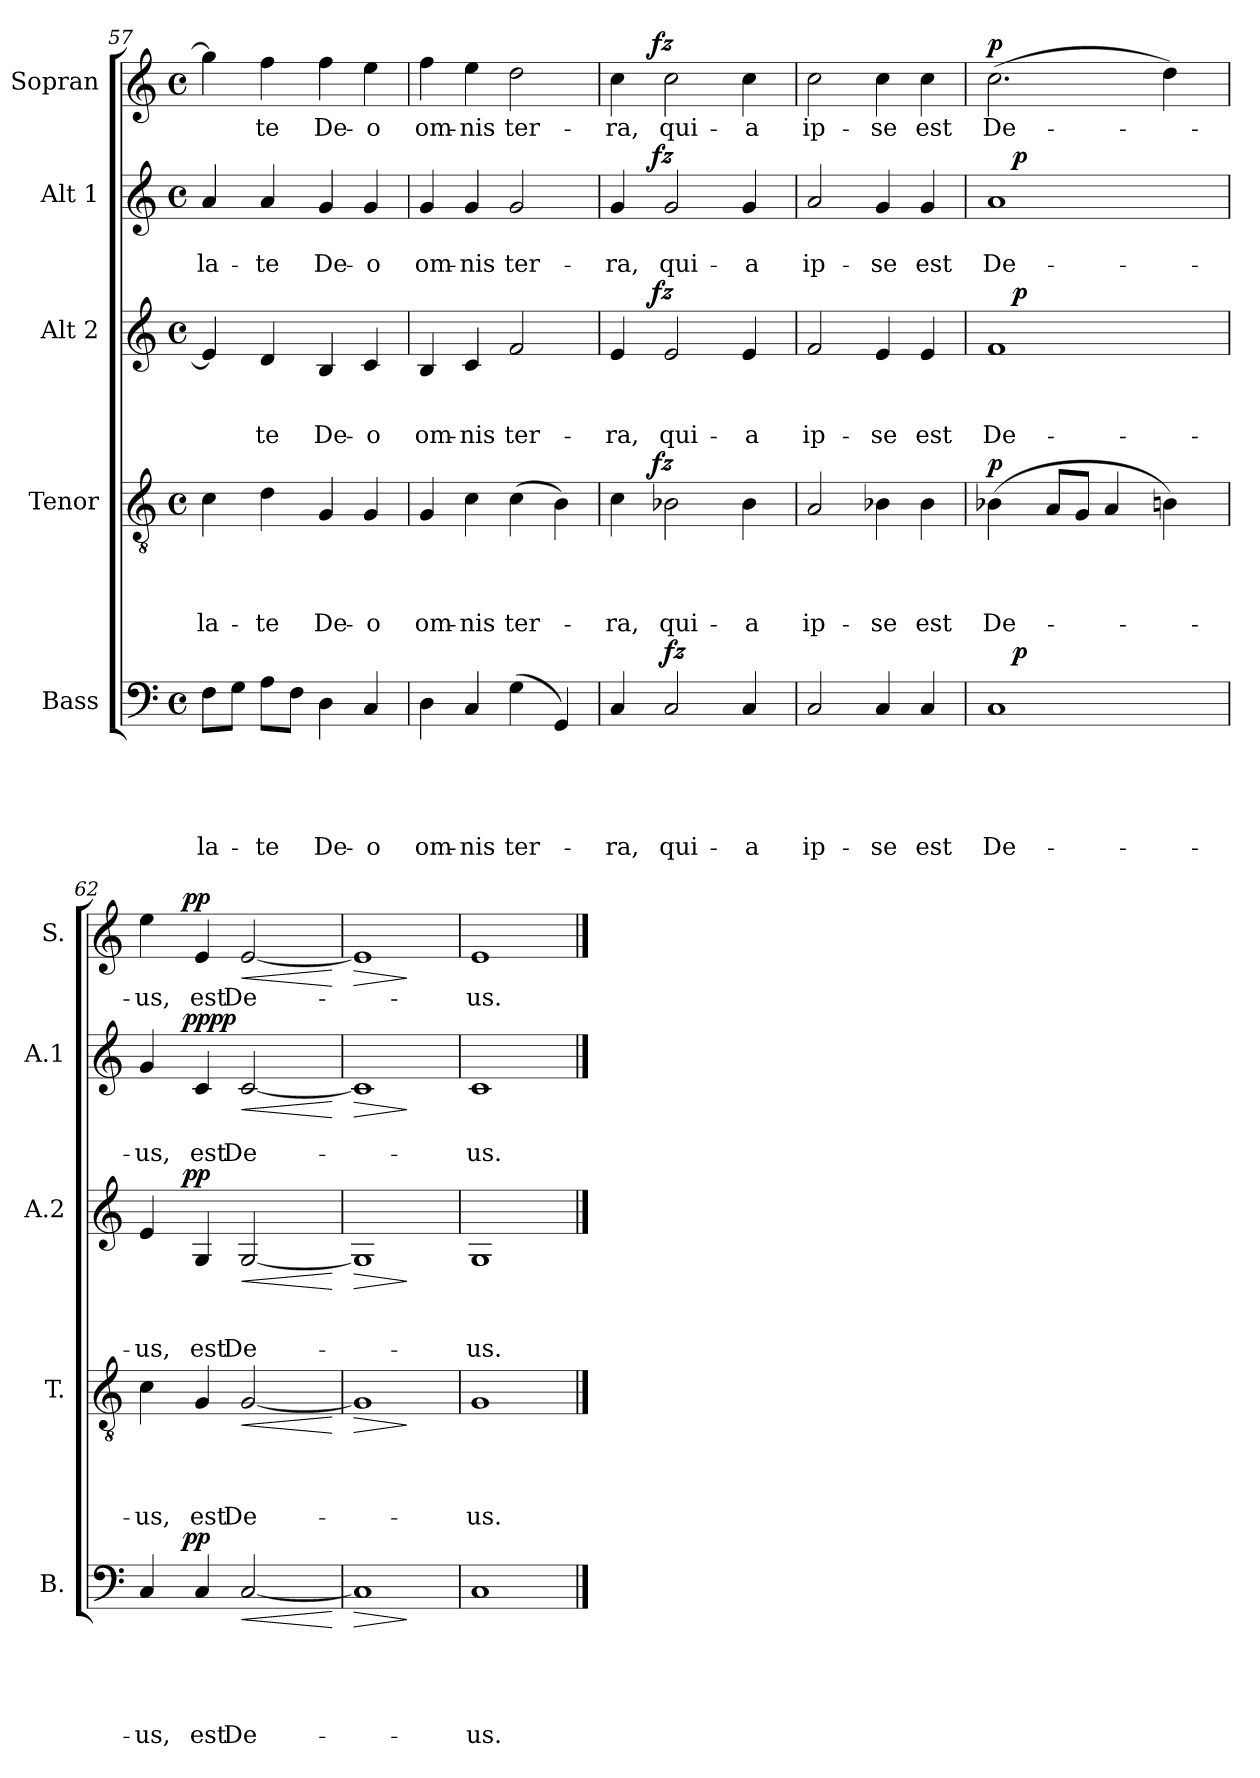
**kern	**text	**text	**text	**text	**text	**dynam	**kern	**text	**text	**text	**text	**dynam	**kern	**text	**text	**text	**dynam	**kern	**text	**text	**dynam	**kern	**text	**dynam
*part5	*part5	*part5	*part5	*part5	*part5	*part5	*part4	*part4	*part4	*part4	*part4	*part4	*part3	*part3	*part3	*part3	*part3	*part2	*part2	*part2	*part2	*part1	*part1	*part1
*staff5	*staff5	*staff5	*staff5	*staff5	*staff5	*staff5	*staff4	*staff4	*staff4	*staff4	*staff4	*staff4	*staff3	*staff3	*staff3	*staff3	*staff3	*staff2	*staff2	*staff2	*staff2	*staff1	*staff1	*staff1
*I"Bass	*	*	*	*	*	*	*I"Tenor	*	*	*	*	*	*I"Alt 2	*	*	*	*	*I"Alt 1	*	*	*	*I"Sopran	*	*
*I'B.	*	*	*	*	*	*	*I'T.	*	*	*	*	*	*I'A.2	*	*	*	*	*I'A.1	*	*	*	*I'S.	*	*
*clefF4	*	*	*	*	*	*	*clefGv2	*	*	*	*	*	*clefG2	*	*	*	*	*clefG2	*	*	*	*clefG2	*	*
*k[]	*	*	*	*	*	*	*k[]	*	*	*	*	*	*k[]	*	*	*	*	*k[]	*	*	*	*k[]	*	*
*C:	*	*	*	*	*	*	*C:	*	*	*	*	*	*C:	*	*	*	*	*C:	*	*	*	*C:	*	*
*M4/4	*	*	*	*	*	*	*M4/4	*	*	*	*	*	*M4/4	*	*	*	*	*M4/4	*	*	*	*M4/4	*	*
*met(c)	*	*	*	*	*	*	*met(c)	*	*	*	*	*	*met(c)	*	*	*	*	*met(c)	*	*	*	*met(c)	*	*
=57	=57	=57	=57	=57	=57	=57	=57	=57	=57	=57	=57	=57	=57	=57	=57	=57	=57	=57	=57	=57	=57	=57	=57	=57
!	!	!	!	!	!LO:LY:b	!	!	!	!	!	!LO:LY:b	!	!	!	!	!	!	!	!	!LO:LY:b	!	!	!	!
8F\L	.	.	.	.	-la-	.	4c\	.	.	.	-la-	.	4e/]	.	.	.	.	4a/	.	-la-	.	4gg\]	.	.
8G\J	.	.	.	.	.	.	.	.	.	.	.	.	.	.	.	.	.	.	.	.	.	.	.	.
!	!	!	!	!	!LO:LY:b	!	!	!	!	!	!LO:LY:b	!	!	!	!	!LO:LY:b	!	!	!	!LO:LY:b	!	!	!LO:LY:b	!
8A\L	.	.	.	.	-te	.	4d\	.	.	.	-te	.	4d/	.	.	-te	.	4a/	.	-te	.	4ff\	-te	.
8F\J	.	.	.	.	.	.	.	.	.	.	.	.	.	.	.	.	.	.	.	.	.	.	.	.
!	!	!	!	!	!LO:LY:b	!	!	!	!	!	!LO:LY:b	!	!	!	!	!LO:LY:b	!	!	!	!LO:LY:b	!	!	!LO:LY:b	!
4D\	.	.	.	.	De-	.	4G/	.	.	.	De-	.	4B/	.	.	De-	.	4g/	.	De-	.	4ff\	De-	.
!	!	!	!	!	!LO:LY:b	!	!	!	!	!	!LO:LY:b	!	!	!	!	!LO:LY:b	!	!	!	!LO:LY:b	!	!	!LO:LY:b	!
4C/	.	.	.	.	-o	.	4G/	.	.	.	-o	.	4c/	.	.	-o	.	4g/	.	-o	.	4ee\	-o	.
=58	=58	=58	=58	=58	=58	=58	=58	=58	=58	=58	=58	=58	=58	=58	=58	=58	=58	=58	=58	=58	=58	=58	=58	=58
!	!	!	!	!	!LO:LY:b	!	!	!	!	!	!LO:LY:b	!	!	!	!	!LO:LY:b	!	!	!	!LO:LY:b	!	!	!LO:LY:b	!
4D\	.	.	.	.	om-	.	4G/	.	.	.	om-	.	4B/	.	.	om-	.	4g/	.	om-	.	4ff\	om-	.
!	!	!	!	!	!LO:LY:b	!	!	!	!	!	!LO:LY:b	!	!	!	!	!LO:LY:b	!	!	!	!LO:LY:b	!	!	!LO:LY:b	!
4C/	.	.	.	.	-nis	.	4c\	.	.	.	-nis	.	4c/	.	.	-nis	.	4g/	.	-nis	.	4ee\	-nis	.
!	!	!	!	!	!LO:LY:b	!	!	!	!	!	!LO:LY:b	!	!	!	!	!LO:LY:b	!	!	!	!LO:LY:b	!	!	!LO:LY:b	!
(>4G\	.	.	.	.	ter-	.	(>4c\	.	.	.	ter-	.	2f/	.	.	ter-	.	2g/	.	ter-	.	2dd\	ter-	.
4GG/)	.	.	.	.	.	.	4B\)	.	.	.	.	.	.	.	.	.	.	.	.	.	.	.	.	.
!!LO:PB:g=z
=59	=59	=59	=59	=59	=59	=59	=59	=59	=59	=59	=59	=59	=59	=59	=59	=59	=59	=59	=59	=59	=59	=59	=59	=59
!	!	!	!	!	!LO:LY:b	!	!	!	!	!	!LO:LY:b	!	!	!	!	!LO:LY:b	!	!	!	!LO:LY:b	!	!	!LO:LY:b	!
*	*	*	*	*	*	*	*^	*	*	*	*	*	*^	*	*	*	*	*^	*	*	*	*^	*	*
4C/	.	.	.	.	-ra,	.	4c\	8..ryy	.	.	.	-ra,	.	4e/	8..ryy	.	.	-ra,	.	4g/	8..ryy	.	-ra,	.	4cc\	8..ryy	-ra,	.
!	!	!	!	!	!	!	!	!	!	!	!	!	!LO:DY:a	!	!	!	!	!	!LO:DY:a	!	!	!	!	!LO:DY:a	!	!	!	!LO:DY:a
.	.	.	.	.	.	.	.	2ryy	.	.	.	.	fz	.	2ryy	.	.	.	fz	.	2ryy	.	.	fz	.	2ryy	.	fz
!	!	!	!	!	!LO:LY:b	!LO:DY:a	!	!	!	!	!	!LO:LY:b	!	!	!	!	!	!LO:LY:b	!	!	!	!	!LO:LY:b	!	!	!	!LO:LY:b	!
2C/	.	.	.	.	qui-	fz	2B-X\	.	.	.	.	qui-	.	2e/	.	.	.	qui-	.	2g/	.	.	qui-	.	2cc\	.	qui-	.
.	.	.	.	.	.	.	.	4ryy	.	.	.	.	.	.	4ryy	.	.	.	.	.	4ryy	.	.	.	.	4ryy	.	.
!	!	!	!	!	!LO:LY:b	!	!	!	!	!	!	!LO:LY:b	!	!	!	!	!	!LO:LY:b	!	!	!	!	!LO:LY:b	!	!	!	!LO:LY:b	!
4C/	.	.	.	.	-a	.	4B-\	.	.	.	.	-a	.	4e/	.	.	.	-a	.	4g/	.	.	-a	.	4cc\	.	-a	.
.	.	.	.	.	.	.	.	32ryy	.	.	.	.	.	.	32ryy	.	.	.	.	.	32ryy	.	.	.	.	32ryy	.	.
=60	=60	=60	=60	=60	=60	=60	=60	=60	=60	=60	=60	=60	=60	=60	=60	=60	=60	=60	=60	=60	=60	=60	=60	=60	=60	=60	=60	=60
!	!	!	!	!	!LO:LY:b	!	!	!	!	!	!	!LO:LY:b	!	!	!	!	!	!LO:LY:b	!	!	!	!	!LO:LY:b	!	!	!	!LO:LY:b	!
*	*	*	*	*	*	*	*v	*v	*	*	*	*	*	*	*	*	*	*	*	*v	*v	*	*	*	*v	*v	*	*
*	*	*	*	*	*	*	*	*	*	*	*	*	*v	*v	*	*	*	*	*	*	*	*	*	*	*
2C/	.	.	.	.	ip-	.	2A/	.	.	.	ip-	.	2f/	.	.	ip-	.	2a/	.	ip-	.	2cc\	ip-	.
!	!	!	!	!	!LO:LY:b	!	!	!	!	!	!LO:LY:b	!	!	!	!	!LO:LY:b	!	!	!	!LO:LY:b	!	!	!LO:LY:b	!
4C/	.	.	.	.	-se	.	4B-X\	.	.	.	-se	.	4e/	.	.	-se	.	4g/	.	-se	.	4cc\	-se	.
!	!	!	!	!	!LO:LY:b	!	!	!	!	!	!LO:LY:b	!	!	!	!	!LO:LY:b	!	!	!	!LO:LY:b	!	!	!LO:LY:b	!
4C/	.	.	.	.	est	.	4B-\	.	.	.	est	.	4e/	.	.	est	.	4g/	.	est	.	4cc\	est	.
=61	=61	=61	=61	=61	=61	=61	=61	=61	=61	=61	=61	=61	=61	=61	=61	=61	=61	=61	=61	=61	=61	=61	=61	=61
!	!	!	!	!	!LO:LY:b	!	!	!	!	!	!LO:LY:b	!LO:DY:a	!	!	!	!LO:LY:b	!	!	!	!LO:LY:b	!	!	!LO:LY:b	!LO:DY:a
*^	*	*	*	*	*	*	*	*	*	*	*	*	*^	*	*	*	*	*^	*	*	*	*	*	*
1C	16.ryy	.	.	.	.	De-	.	(>4B-X\	.	.	.	De-	p	1f	16.ryy	.	.	De-	.	1a	16.ryy	.	De-	.	(>2.cc\	De-	p
!	!	!	!	!	!	!	!LO:DY:a	!	!	!	!	!	!	!	!	!	!	!	!LO:DY:a	!	!	!	!	!LO:DY:a	!	!	!
.	2ryy	.	.	.	.	.	p	.	.	.	.	.	.	.	2ryy	.	.	.	p	.	2ryy	.	.	p	.	.	.
.	.	.	.	.	.	.	.	8A/L	.	.	.	.	.	.	.	.	.	.	.	.	.	.	.	.	.	.	.
.	.	.	.	.	.	.	.	8G/J	.	.	.	.	.	.	.	.	.	.	.	.	.	.	.	.	.	.	.
.	.	.	.	.	.	.	.	4A/	.	.	.	.	.	.	.	.	.	.	.	.	.	.	.	.	.	.	.
.	4ryy	.	.	.	.	.	.	.	.	.	.	.	.	.	4ryy	.	.	.	.	.	4ryy	.	.	.	.	.	.
.	.	.	.	.	.	.	.	4Bn\)	.	.	.	.	.	.	.	.	.	.	.	.	.	.	.	.	4dd\)	.	.
.	8ryy	.	.	.	.	.	.	.	.	.	.	.	.	.	8ryy	.	.	.	.	.	8ryy	.	.	.	.	.	.
.	32ryy	.	.	.	.	.	.	.	.	.	.	.	.	.	32ryy	.	.	.	.	.	32ryy	.	.	.	.	.	.
=62	=62	=62	=62	=62	=62	=62	=62	=62	=62	=62	=62	=62	=62	=62	=62	=62	=62	=62	=62	=62	=62	=62	=62	=62	=62	=62	=62
!	!	!	!	!	!	!LO:LY:b	!	!	!	!	!	!LO:LY:b	!	!	!	!	!	!LO:LY:b	!	!	!	!	!LO:LY:b	!	!	!LO:LY:b	!
*	*	*	*	*	*	*	*	*	*	*	*	*	*	*	*	*	*	*	*	*	*	*	*	*	*^	*	*
4C/	8..ryy	.	.	.	.	-us,	.	4c\	.	.	.	-us,	.	4e/	8..ryy	.	.	-us,	.	4g/	8..ryy	.	-us,	.	4ee\	8..ryy	-us,	.
!	!	!	!	!	!	!	!LO:DY:a	!	!	!	!	!	!	!	!	!	!	!	!LO:DY:b	!	!	!	!	!LO:DY:a	!	!	!	!
!	!	!	!	!	!	!	!	!	!	!	!	!	!	!	!	!	!	!	!	!	!	!	!	!LO:DY:n=1:b	!	!	!	!LO:DY:a
.	2ryy	.	.	.	.	.	pp	.	.	.	.	.	.	.	2ryy	.	.	.	pp	.	2ryy	.	.	pp pp	.	2ryy	.	pp
!	!	!	!	!	!	!LO:LY:b	!	!	!	!	!	!LO:LY:b	!	!	!	!	!	!LO:LY:b	!	!	!	!	!LO:LY:b	!	!	!	!LO:LY:b	!
4C/	.	.	.	.	.	est	.	4G/	.	.	.	est	.	4G/	.	.	.	est	.	4c/	.	.	est	.	4e/	.	est	.
!	!	!	!	!	!	!LO:LY:b	!LO:HP:b	!	!	!	!	!LO:LY:b	!LO:HP:b	!	!	!	!	!LO:LY:b	!LO:HP:b	!	!	!	!LO:LY:b	!LO:HP:b	!	!	!LO:LY:b	!LO:HP:b
[<2C/	.	.	.	.	.	De-	<	[<2G/	.	.	.	De-	<	[<2G/	.	.	.	De-	<	[<2c/	.	.	De-	<	[<2e/	.	De-	<
.	4ryy	.	.	.	.	.	.	.	.	.	.	.	.	.	4ryy	.	.	.	.	.	4ryy	.	.	.	.	4ryy	.	.
.	32ryy	.	.	.	.	.	.	.	.	.	.	.	.	.	32ryy	.	.	.	.	.	32ryy	.	.	.	.	32ryy	.	.
.	.	.	.	.	.	.	[	.	.	.	.	.	[	.	.	.	.	.	[	.	.	.	.	[	.	.	.	[
=63	=63	=63	=63	=63	=63	=63	=63	=63	=63	=63	=63	=63	=63	=63	=63	=63	=63	=63	=63	=63	=63	=63	=63	=63	=63	=63	=63	=63
!	!	!	!	!	!	!	!LO:HP:b	!	!	!	!	!	!LO:HP:b	!	!	!	!	!	!LO:HP:b	!	!	!	!	!LO:HP:b	!	!	!	!LO:HP:b
*	*	*	*	*	*	*	*	*	*	*	*	*	*	*v	*v	*	*	*	*	*	*	*	*	*	*v	*v	*	*
*v	*v	*	*	*	*	*	*	*	*	*	*	*	*	*	*	*	*	*	*v	*v	*	*	*	*	*	*
1C]	.	.	.	.	.	>	1G]	.	.	.	.	>	1G]	.	.	.	>	1c]	.	.	>	1e]	.	>
.	.	.	.	.	.	]	.	.	.	.	.	]	.	.	.	.	]	.	.	.	]	.	.	]
=64	=64	=64	=64	=64	=64	=64	=64	=64	=64	=64	=64	=64	=64	=64	=64	=64	=64	=64	=64	=64	=64	=64	=64	=64
!	!	!	!	!	!LO:LY:b	!	!	!	!	!	!LO:LY:b	!	!	!	!	!LO:LY:b	!	!	!	!LO:LY:b	!	!	!LO:LY:b	!
1C	.	.	.	.	-us.	.	1G	.	.	.	-us.	.	1G	.	.	-us.	.	1c	.	-us.	.	1e	-us.	.
==	==	==	==	==	==	==	==	==	==	==	==	==	==	==	==	==	==	==	==	==	==	==	==	==
*-	*-	*-	*-	*-	*-	*-	*-	*-	*-	*-	*-	*-	*-	*-	*-	*-	*-	*-	*-	*-	*-	*-	*-	*-
